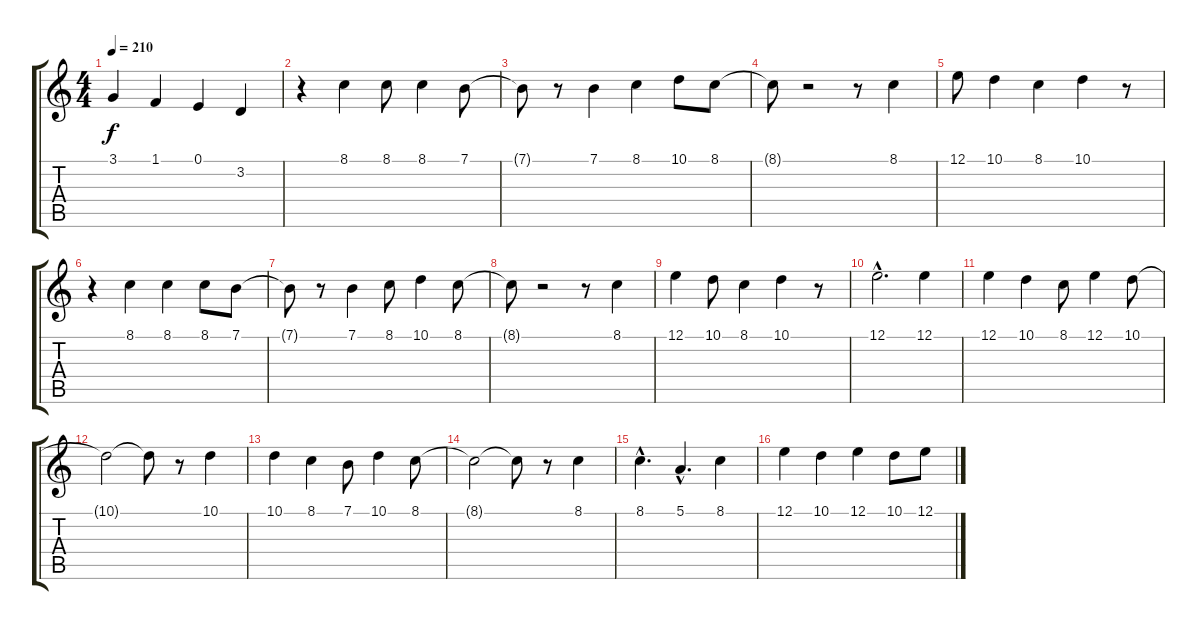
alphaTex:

\track "" {instrument pad4choir}
\staff {score tabs}
\tuning (E4 B3 G3 D3 A2 E2) {hide}
\ts (4 4)
\tempo 210
\clef g2
\ks c
3.1.4{dy f} 1.1.4 0.1.4 3.2.4 |
r.4 8.1.4 8.1.8 8.1.4 7.1.8 |
7.1{t}.8 r.8 7.1.4 8.1.4 10.1.8 8.1.8 |
8.1{t}.8 r.2 r.8 8.1.4 |
12.1.8 10.1.4 8.1.4 10.1.4 r.8 |
r.4 8.1.4 8.1.4 8.1.8 7.1.8 |
7.1{t}.8 r.8 7.1.4 8.1.8 10.1.4 8.1.8 |
8.1{t}.8 r.2 r.8 8.1.4 |
12.1.4 10.1.8 8.1.4 10.1.4 r.8 |
12.1{hac}.2{d} 12.1.4 |
12.1.4 10.1.4 8.1.8 12.1.4 10.1.8 |
10.1{t}.2 10.1{t}.8 r.8 10.1.4 |
10.1.4 8.1.4 7.1.8 10.1.4 8.1.8 |
8.1{t}.2 8.1{t}.8 r.8 8.1.4 |
8.1{hac}.4{d} 5.1{hac}.4{d} 8.1.4 |
12.1.4 10.1.4 12.1.4 10.1.8 12.1.8
